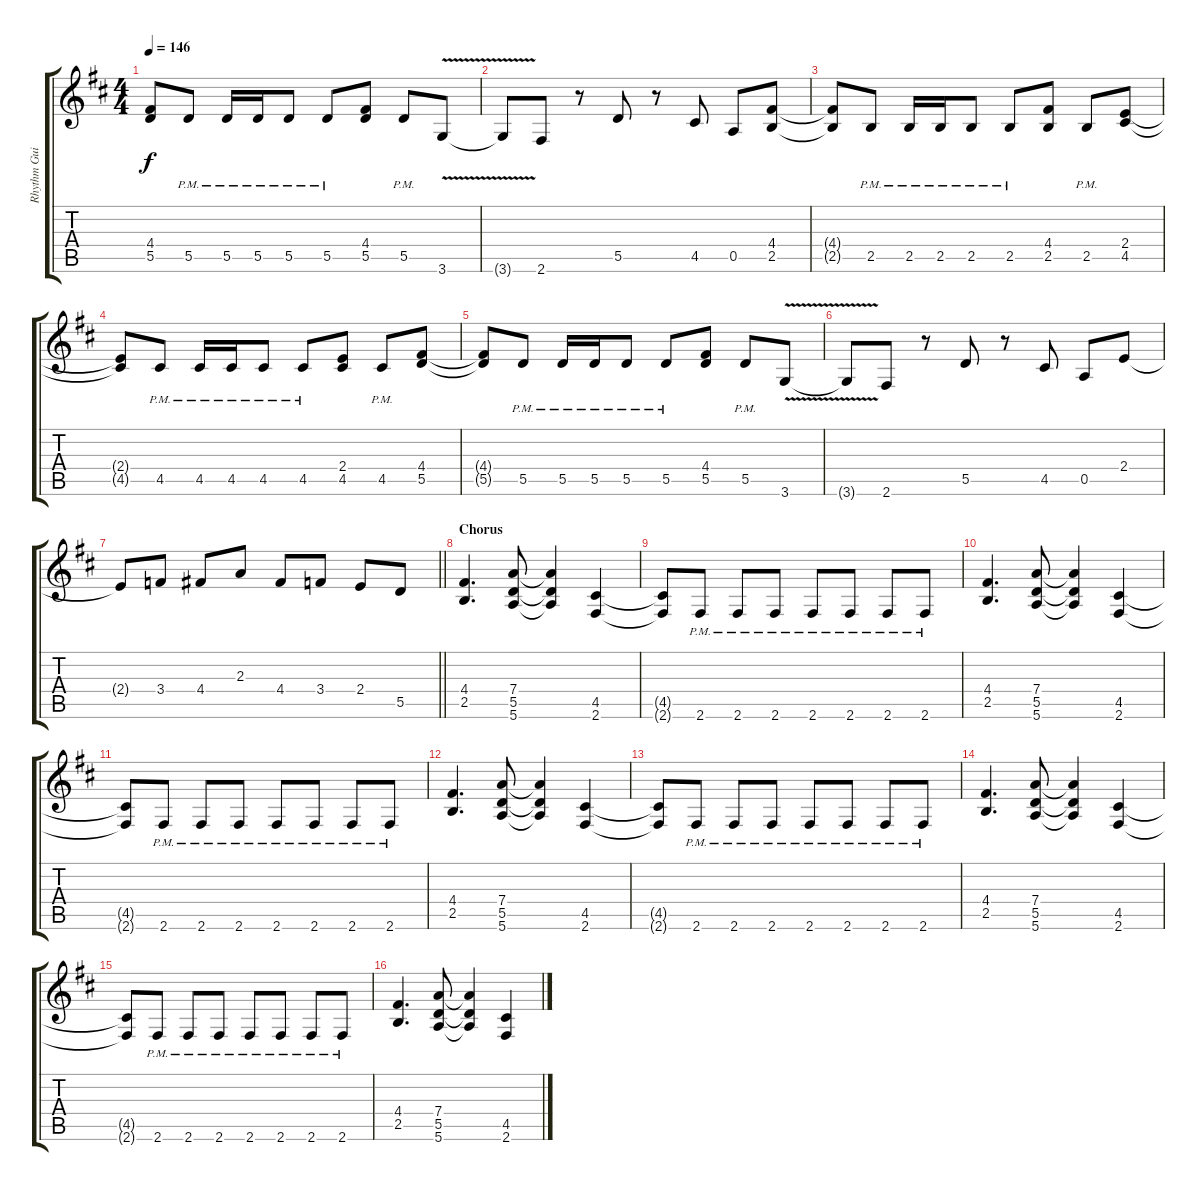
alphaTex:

\track ("Rhythm Guitar" "Rhythm Gui") {instrument distortionguitar}
\staff {score tabs}
\tuning (E4 B3 G3 D3 A2 E2) {hide}
\ts (4 4)
\tempo 146
\clef g2
\ks d
(4.4{t} 5.5{t}).8{dy f} 5.5{pm}.8 5.5{pm}.16 5.5{pm}.16 5.5{pm}.8 5.5{pm}.8 (4.4 5.5).8 5.5{pm}.8 3.6{v}.8 |
3.6{v t}.8 2.6.8 r.8 5.5.8 r.8 4.5.8 0.5.8 (4.4 2.5).8 |
(4.4{t} 2.5{t}).8 2.5{pm}.8 2.5{pm}.16 2.5{pm}.16 2.5{pm}.8 2.5{pm}.8 (4.4 2.5).8 2.5{pm}.8 (2.4 4.5).8 |
(2.4{t} 4.5{t}).8 4.5{pm}.8 4.5{pm}.16 4.5{pm}.16 4.5{pm}.8 4.5{pm}.8 (2.4 4.5).8 4.5{pm}.8 (4.4 5.5).8 |
(4.4{t} 5.5{t}).8 5.5{pm}.8 5.5{pm}.16 5.5{pm}.16 5.5{pm}.8 5.5{pm}.8 (4.4 5.5).8 5.5{pm}.8 3.6{v}.8 |
3.6{v t}.8 2.6.8 r.8 5.5.8 r.8 4.5.8 0.5.8 2.4.8 |
\barLineRight lightlight
2.4{t}.8 3.4.8 4.4.8 2.3.8 4.4.8 3.4.8 2.4.8 5.5.8 |
\section ("" "Chorus")
(4.4 2.5).4{d} (7.4 5.5 5.6).8 (7.4{t} 5.5{t} 5.6{t}).4 (4.5 2.6).4 |
(4.5{t} 2.6{t}).8 2.6{pm}.8 2.6{pm}.8 2.6{pm}.8 2.6{pm}.8 2.6{pm}.8 2.6{pm}.8 2.6{pm}.8 |
(4.4 2.5).4{d} (7.4 5.5 5.6).8 (7.4{t} 5.5{t} 5.6{t}).4 (4.5 2.6).4 |
(4.5{t} 2.6{t}).8 2.6{pm}.8 2.6{pm}.8 2.6{pm}.8 2.6{pm}.8 2.6{pm}.8 2.6{pm}.8 2.6{pm}.8 |
(4.4 2.5).4{d} (7.4 5.5 5.6).8 (7.4{t} 5.5{t} 5.6{t}).4 (4.5 2.6).4 |
(4.5{t} 2.6{t}).8 2.6{pm}.8 2.6{pm}.8 2.6{pm}.8 2.6{pm}.8 2.6{pm}.8 2.6{pm}.8 2.6{pm}.8 |
(4.4 2.5).4{d} (7.4 5.5 5.6).8 (7.4{t} 5.5{t} 5.6{t}).4 (4.5 2.6).4 |
(4.5{t} 2.6{t}).8 2.6{pm}.8 2.6{pm}.8 2.6{pm}.8 2.6{pm}.8 2.6{pm}.8 2.6{pm}.8 2.6{pm}.8 |
(4.4 2.5).4{d} (7.4 5.5 5.6).8 (7.4{t} 5.5{t} 5.6{t}).4 (4.5 2.6).4
